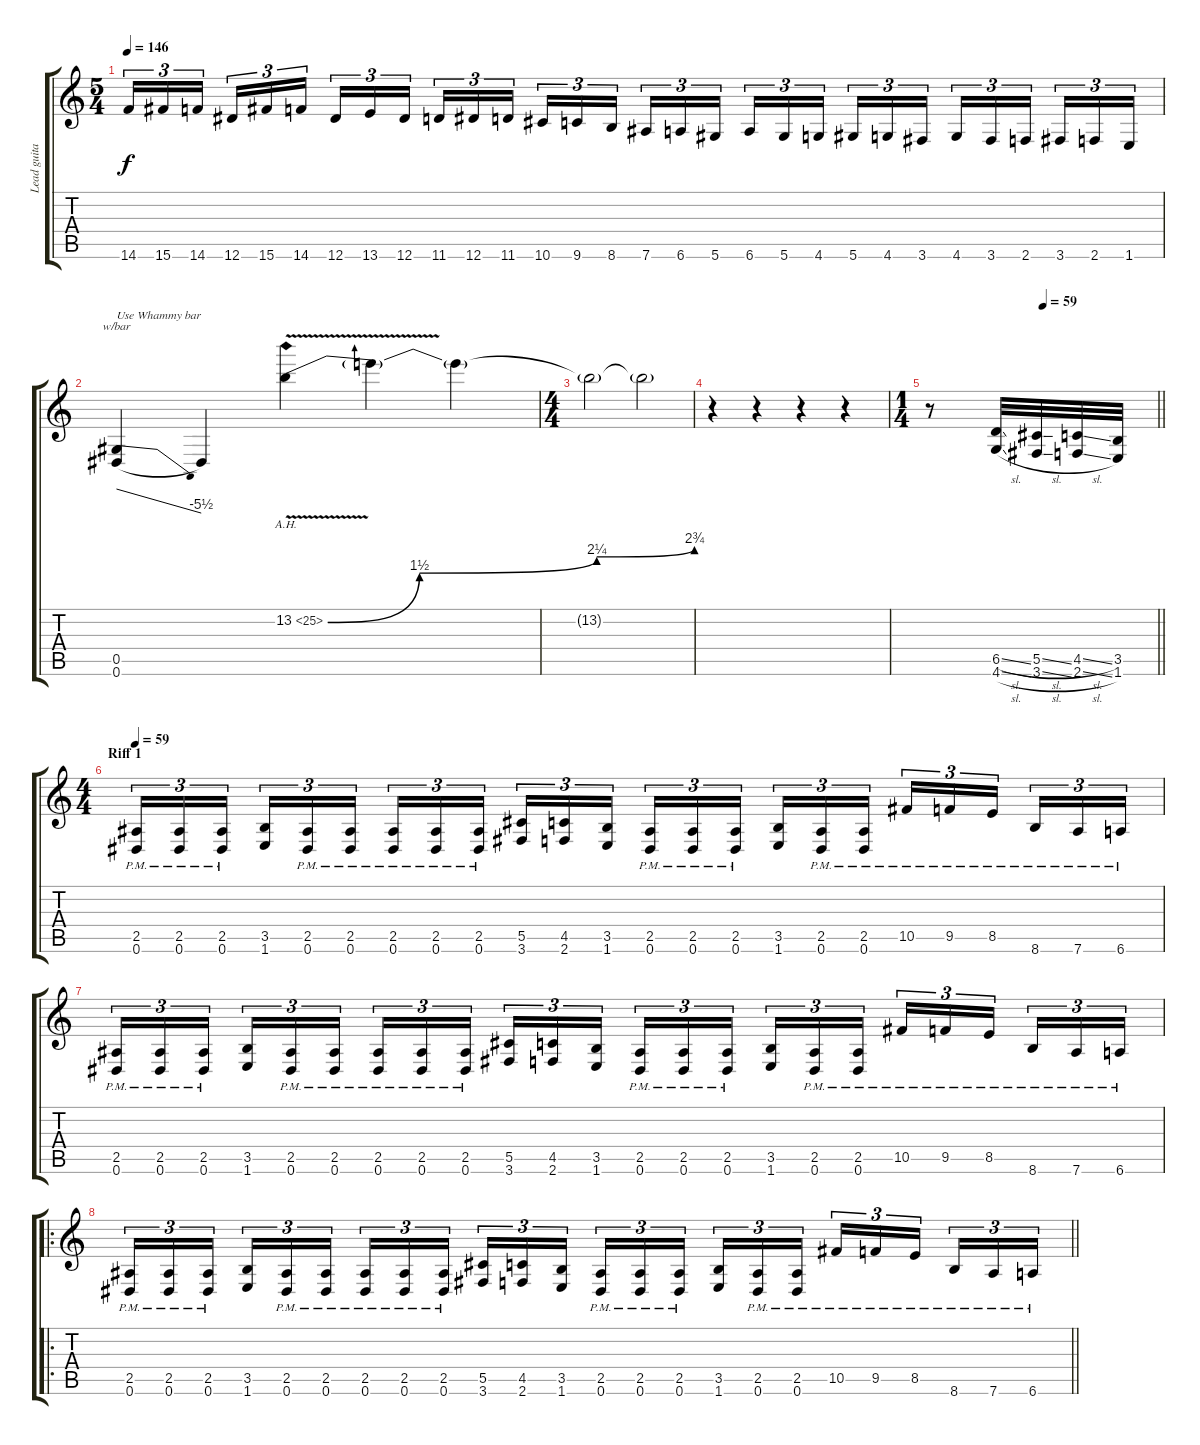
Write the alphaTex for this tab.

\track ("Lead guitar" "Lead guita") {instrument distortionguitar}
\staff {score tabs}
\tuning (Eb4 Bb3 Gb3 Db3 Ab2 Eb2) {hide}
\ts (5 4)
\tempo 146
\clef g2
\ks c
14.6.16{tu (3 2) dy f} 15.6.16{tu (3 2)} 14.6.16{tu (3 2) beam splitsecondary} 12.6.16{tu (3 2)} 15.6.16{tu (3 2)} 14.6.16{tu (3 2)} 12.6.16{tu (3 2)} 13.6.16{tu (3 2)} 12.6.16{tu (3 2) beam splitsecondary} 11.6.16{tu (3 2)} 12.6.16{tu (3 2)} 11.6.16{tu (3 2)} 10.6.16{tu (3 2)} 9.6.16{tu (3 2)} 8.6.16{tu (3 2) beam splitsecondary} 7.6.16{tu (3 2)} 6.6.16{tu (3 2)} 5.6.16{tu (3 2)} 6.6.16{tu (3 2)} 5.6.16{tu (3 2)} 4.6.16{tu (3 2) beam splitsecondary} 5.6.16{tu (3 2)} 4.6.16{tu (3 2)} 3.6.16{tu (3 2)} 4.6.16{tu (3 2)} 3.6.16{tu (3 2)} 2.6.16{tu (3 2) beam splitsecondary} 3.6.16{tu (3 2)} 2.6.16{tu (3 2)} 1.6.16{tu (3 2)} |
(0.5 0.6).4{tbe (dive default 0 0 60 -22) txt "Use Whammy bar"} 0.6{t}.4 13.2{be (custom 0 0 15 6 44 9 60 11) ah 12 v}.4 13.2{t}.4 13.2{t}.4 |
\ts (4 4)
13.2{t}.2 13.2{t}.2 |
r.4 r.4 r.4 r.4 |
\ts (1 4)
\tempo (59 0.5)
\barLineRight lightlight
r.8 (6.5{sl} 4.6{sl}).32 (5.5{sl} 3.6{sl}).32 (4.5{sl} 2.6{sl}).32 (3.5 1.6).32 |
\ts (4 4)
\section ("" "Riff 1")
\tempo 59
(2.5{pm} 0.6{pm}).16{tu (3 2)} (2.5{pm} 0.6{pm}).16{tu (3 2)} (2.5{pm} 0.6{pm}).16{tu (3 2) beam splitsecondary} (3.5 1.6).16{tu (3 2)} (2.5{pm} 0.6{pm}).16{tu (3 2)} (2.5{pm} 0.6{pm}).16{tu (3 2)} (2.5{pm} 0.6{pm}).16{tu (3 2)} (2.5{pm} 0.6{pm}).16{tu (3 2)} (2.5{pm} 0.6{pm}).16{tu (3 2) beam splitsecondary} (5.5 3.6).16{tu (3 2)} (4.5 2.6).16{tu (3 2)} (3.5 1.6).16{tu (3 2)} (2.5{pm} 0.6{pm}).16{tu (3 2)} (2.5{pm} 0.6{pm}).16{tu (3 2)} (2.5{pm} 0.6{pm}).16{tu (3 2) beam splitsecondary} (3.5 1.6).16{tu (3 2)} (2.5{pm} 0.6{pm}).16{tu (3 2)} (2.5{pm} 0.6{pm}).16{tu (3 2)} 10.5{pm}.16{tu (3 2)} 9.5{pm}.16{tu (3 2)} 8.5{pm}.16{tu (3 2) beam splitsecondary} 8.6{pm}.16{tu (3 2)} 7.6{pm}.16{tu (3 2)} 6.6{pm}.16{tu (3 2)} |
(2.5{pm} 0.6{pm}).16{tu (3 2)} (2.5{pm} 0.6{pm}).16{tu (3 2)} (2.5{pm} 0.6{pm}).16{tu (3 2) beam splitsecondary} (3.5 1.6).16{tu (3 2)} (2.5{pm} 0.6{pm}).16{tu (3 2)} (2.5{pm} 0.6{pm}).16{tu (3 2)} (2.5{pm} 0.6{pm}).16{tu (3 2)} (2.5{pm} 0.6{pm}).16{tu (3 2)} (2.5{pm} 0.6{pm}).16{tu (3 2) beam splitsecondary} (5.5 3.6).16{tu (3 2)} (4.5 2.6).16{tu (3 2)} (3.5 1.6).16{tu (3 2)} (2.5{pm} 0.6{pm}).16{tu (3 2)} (2.5{pm} 0.6{pm}).16{tu (3 2)} (2.5{pm} 0.6{pm}).16{tu (3 2) beam splitsecondary} (3.5 1.6).16{tu (3 2)} (2.5{pm} 0.6{pm}).16{tu (3 2)} (2.5{pm} 0.6{pm}).16{tu (3 2)} 10.5{pm}.16{tu (3 2)} 9.5{pm}.16{tu (3 2)} 8.5{pm}.16{tu (3 2) beam splitsecondary} 8.6{pm}.16{tu (3 2)} 7.6{pm}.16{tu (3 2)} 6.6{pm}.16{tu (3 2)} |
\ro
\barLineRight lightlight
(2.5{pm} 0.6{pm}).16{tu (3 2)} (2.5{pm} 0.6{pm}).16{tu (3 2)} (2.5{pm} 0.6{pm}).16{tu (3 2) beam splitsecondary} (3.5 1.6).16{tu (3 2)} (2.5{pm} 0.6{pm}).16{tu (3 2)} (2.5{pm} 0.6{pm}).16{tu (3 2)} (2.5{pm} 0.6{pm}).16{tu (3 2)} (2.5{pm} 0.6{pm}).16{tu (3 2)} (2.5{pm} 0.6{pm}).16{tu (3 2) beam splitsecondary} (5.5 3.6).16{tu (3 2)} (4.5 2.6).16{tu (3 2)} (3.5 1.6).16{tu (3 2)} (2.5{pm} 0.6{pm}).16{tu (3 2)} (2.5{pm} 0.6{pm}).16{tu (3 2)} (2.5{pm} 0.6{pm}).16{tu (3 2) beam splitsecondary} (3.5 1.6).16{tu (3 2)} (2.5{pm} 0.6{pm}).16{tu (3 2)} (2.5{pm} 0.6{pm}).16{tu (3 2)} 10.5{pm}.16{tu (3 2)} 9.5{pm}.16{tu (3 2)} 8.5{pm}.16{tu (3 2) beam splitsecondary} 8.6{pm}.16{tu (3 2)} 7.6{pm}.16{tu (3 2)} 6.6{pm}.16{tu (3 2)}
